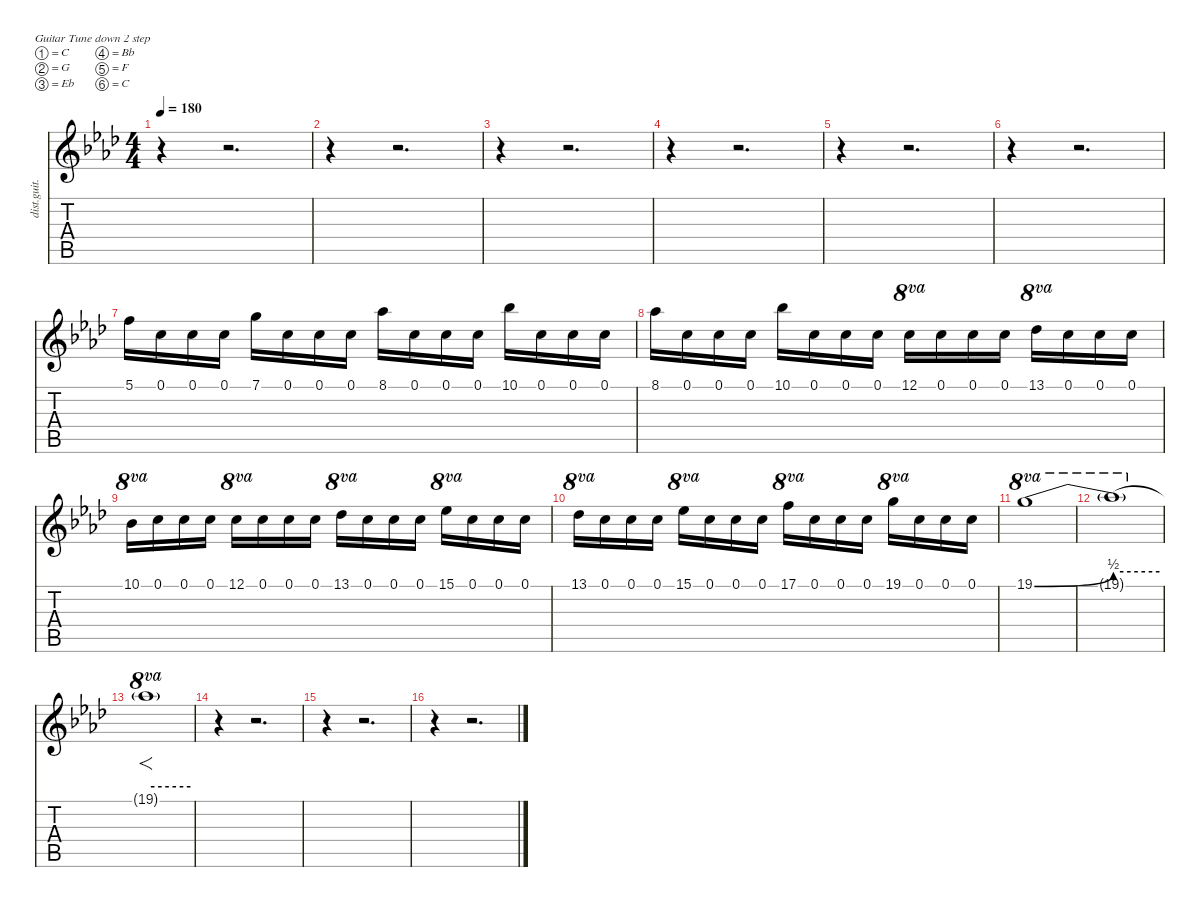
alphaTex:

\defaultSystemsLayout 4
\hideDynamics
\bracketExtendMode nobrackets
\track ("Rob" "dist.guit.") {solo instrument distortionguitar}
\staff {score tabs}
\tuning (C4 G3 Eb3 Bb2 F2 C2)
\ts (4 4)
\tempo 180
\clef g2
\ks fminor
r.4{dy f beam Down} r.2{d beam Down} |
r.4{beam Down} r.2{d beam Down} |
r.4{beam Down} r.2{d beam Down} |
r.4{beam Down} r.2{d beam Down} |
r.4{beam Down} r.2{d beam Down} |
r.4{beam Down} r.2{d beam Down} |
5.1{acc forcenatural}.16{beam Down} 0.1{acc forcenatural}.16{beam Down} 0.1{acc forcenatural}.16{beam Down} 0.1{acc forcenatural}.16{beam Down} 7.1{acc forcenatural}.16{beam Down} 0.1{acc forcenatural}.16{beam Down} 0.1{acc forcenatural}.16{beam Down} 0.1{acc forcenatural}.16{beam Down} 8.1{acc b}.16{beam Down} 0.1{acc forcenatural}.16{beam Down} 0.1{acc forcenatural}.16{beam Down} 0.1{acc forcenatural}.16{beam Down} 10.1{acc b}.16{beam Down} 0.1{acc forcenatural}.16{beam Down} 0.1{acc forcenatural}.16{beam Down} 0.1{acc forcenatural}.16{beam Down} |
8.1{acc b}.16{beam Down} 0.1{acc forcenatural}.16{beam Down} 0.1{acc forcenatural}.16{beam Down} 0.1{acc forcenatural}.16{beam Down} 10.1{acc b}.16{beam Down} 0.1{acc forcenatural}.16{beam Down} 0.1{acc forcenatural}.16{beam Down} 0.1{acc forcenatural}.16{beam Down} 12.1{acc forcenatural}.16{ot 8va beam Down} 0.1{acc forcenatural}.16{beam Down} 0.1{acc forcenatural}.16{beam Down} 0.1{acc forcenatural}.16{beam Down} 13.1{acc b}.16{ot 8va beam Down} 0.1{acc forcenatural}.16{beam Down} 0.1{acc forcenatural}.16{beam Down} 0.1{acc forcenatural}.16{beam Down} |
10.1{acc b}.16{ot 8va beam Down} 0.1{acc forcenatural}.16{beam Down} 0.1{acc forcenatural}.16{beam Down} 0.1{acc forcenatural}.16{beam Down} 12.1{acc forcenatural}.16{ot 8va beam Down} 0.1{acc forcenatural}.16{beam Down} 0.1{acc forcenatural}.16{beam Down} 0.1{acc forcenatural}.16{beam Down} 13.1{acc b}.16{ot 8va beam Down} 0.1{acc forcenatural}.16{beam Down} 0.1{acc forcenatural}.16{beam Down} 0.1{acc forcenatural}.16{beam Down} 15.1{acc b}.16{ot 8va beam Down} 0.1{acc forcenatural}.16{beam Down} 0.1{acc forcenatural}.16{beam Down} 0.1{acc forcenatural}.16{beam Down} |
13.1{acc b}.16{ot 8va beam Down} 0.1{acc forcenatural}.16{beam Down} 0.1{acc forcenatural}.16{beam Down} 0.1{acc forcenatural}.16{beam Down} 15.1{acc b}.16{ot 8va beam Down} 0.1{acc forcenatural}.16{beam Down} 0.1{acc forcenatural}.16{beam Down} 0.1{acc forcenatural}.16{beam Down} 17.1{acc forcenatural}.16{ot 8va beam Down} 0.1{acc forcenatural}.16{beam Down} 0.1{acc forcenatural}.16{beam Down} 0.1{acc forcenatural}.16{beam Down} 19.1{acc forcenatural}.16{ot 8va beam Down} 0.1{acc forcenatural}.16{beam Down} 0.1{acc forcenatural}.16{beam Down} 0.1{acc forcenatural}.16{beam Down} |
19.1{be (bend 0 0 60 2) acc forcenatural}.1{ot 8va beam Down} |
19.1{be (hold 0 2 60 2) t}.1{ot 8va beam Down} |
19.1{be (hold 0 2 60 2) t}.1{f ot 8va beam Down} |
r.4{beam Down} r.2{d beam Down} |
r.4{beam Down} r.2{d beam Down} |
r.4{beam Down} r.2{d beam Down}
